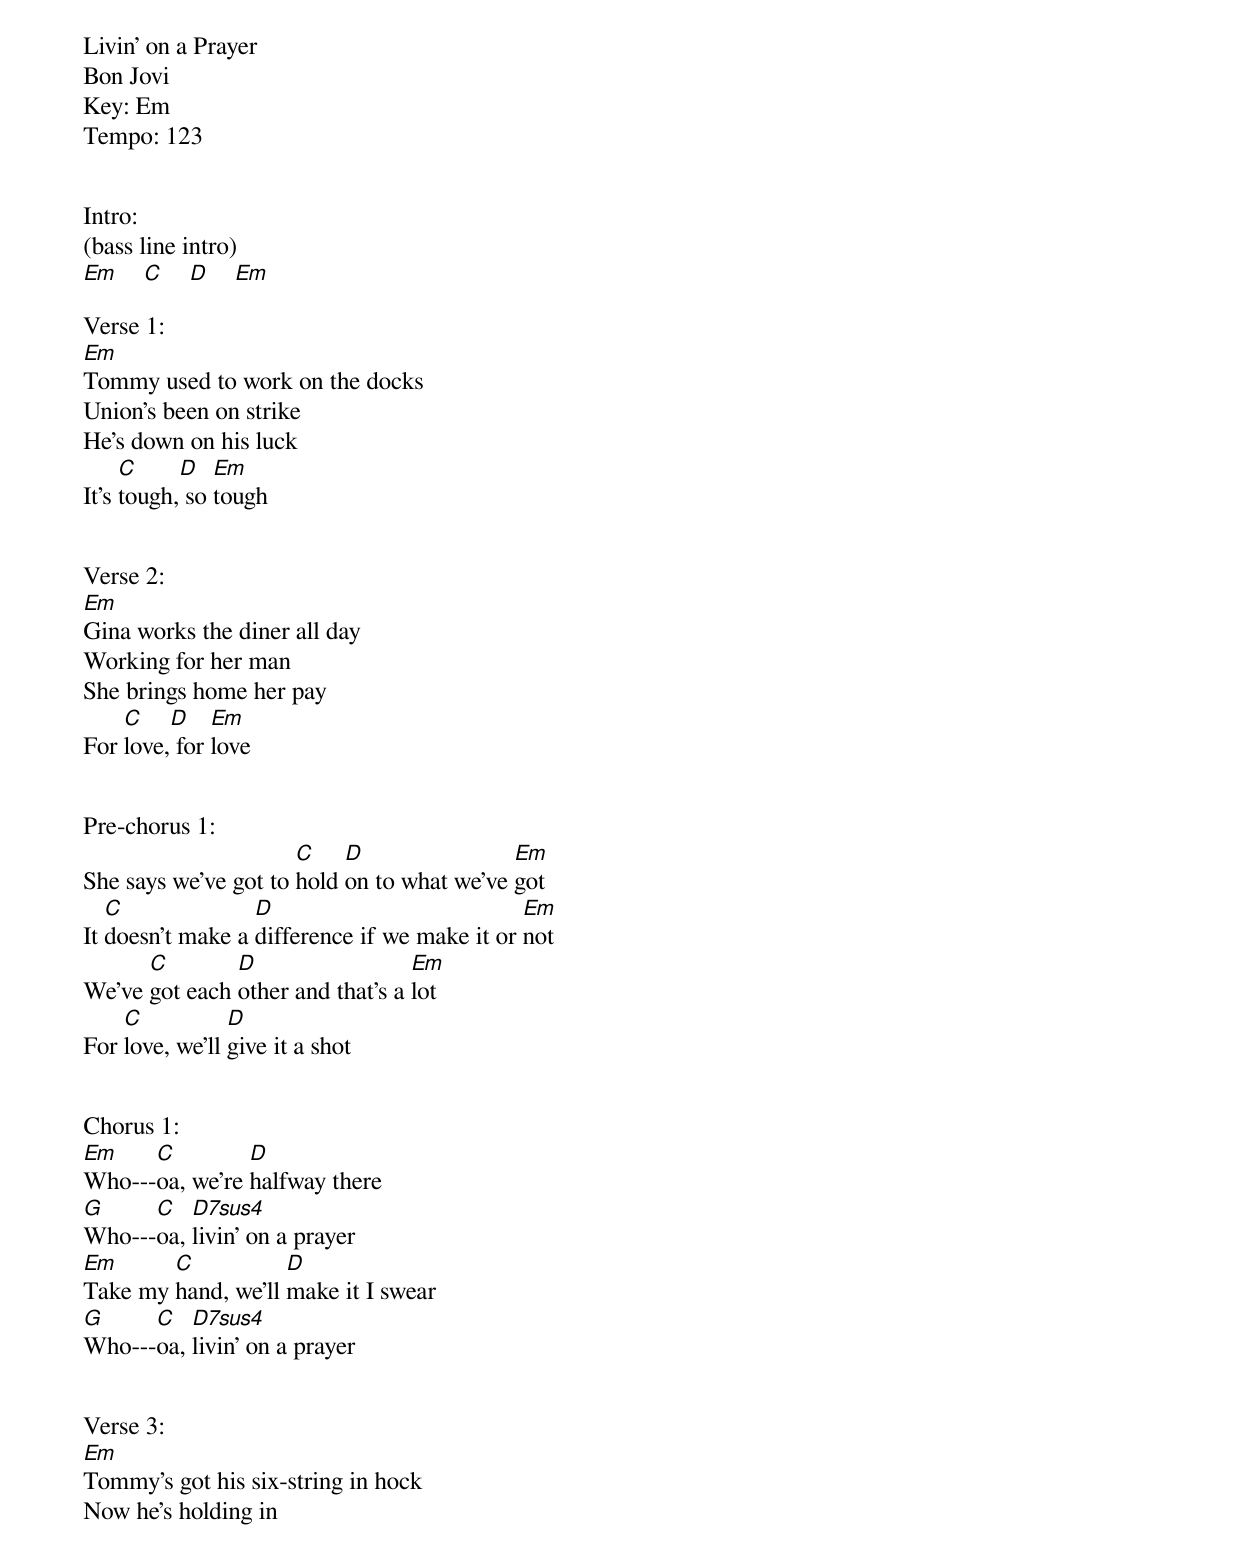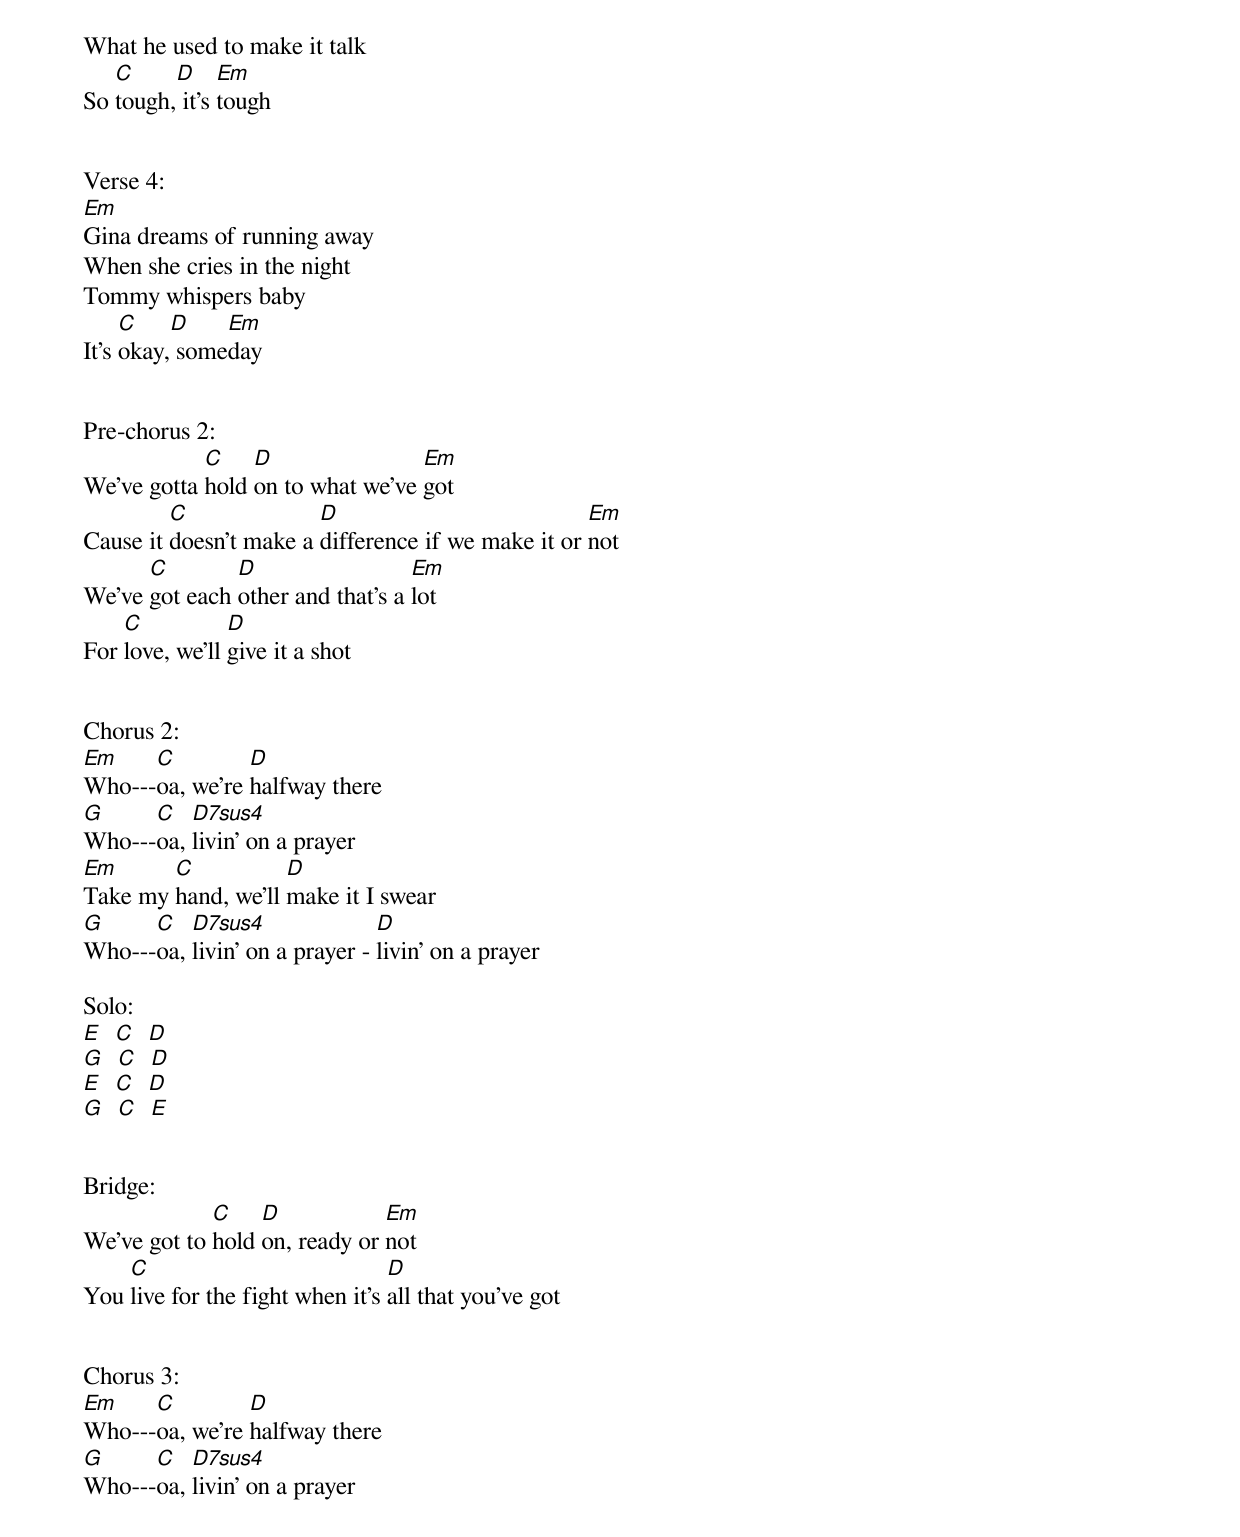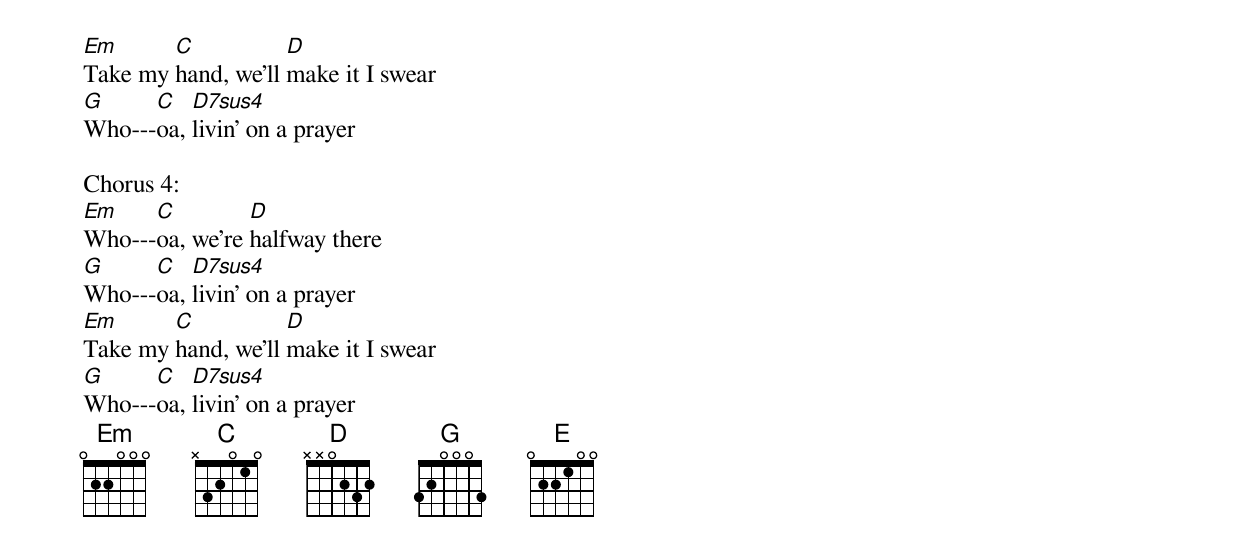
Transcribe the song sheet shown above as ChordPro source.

Livin' on a Prayer
Bon Jovi
Key: Em
Tempo: 123


Intro:
(bass line intro)
[Em]    [C]    [D]    [Em]

Verse 1:
[Em]Tommy used to work on the docks
Union's been on strike
He's down on his luck
It's [C]tough,[D] so [Em]tough


Verse 2:
[Em]Gina works the diner all day
Working for her man
She brings home her pay
For [C]love,[D] for [Em]love


Pre-chorus 1:
She says we've got to [C]hold [D]on to what we've [Em]got
It [C]doesn't make a [D]difference if we make it or [Em]not
We've [C]got each [D]other and that's a [Em]lot
For [C]love, we'll [D]give it a shot


Chorus 1:
[Em]Who---[C]oa, we're [D]halfway there
[G]Who---[C]oa, [D7sus4]livin' on a prayer
[Em]Take my [C]hand, we'll [D]make it I swear
[G]Who---[C]oa, [D7sus4]livin' on a prayer


Verse 3:
[Em]Tommy's got his six-string in hock
Now he's holding in
What he used to make it talk
So [C]tough,[D] it's [Em]tough


Verse 4:
[Em]Gina dreams of running away
When she cries in the night
Tommy whispers baby
It's [C]okay,[D] some[Em]day


Pre-chorus 2:
We've gotta [C]hold [D]on to what we've [Em]got
Cause it [C]doesn't make a [D]difference if we make it or [Em]not
We've [C]got each [D]other and that's a [Em]lot
For [C]love, we'll [D]give it a shot


Chorus 2:
[Em]Who---[C]oa, we're [D]halfway there
[G]Who---[C]oa, [D7sus4]livin' on a prayer
[Em]Take my [C]hand, we'll [D]make it I swear
[G]Who---[C]oa, [D7sus4]livin' on a prayer - [D]livin' on a prayer

Solo:
[E]  [C]  [D]
[G]  [C]  [D]
[E]  [C]  [D]
[G]  [C]  [E]


Bridge:
We've got to [C]hold [D]on, ready or [Em]not
You [C]live for the fight when it's [D]all that you've got


Chorus 3:
[Em]Who---[C]oa, we're [D]halfway there
[G]Who---[C]oa, [D7sus4]livin' on a prayer
[Em]Take my [C]hand, we'll [D]make it I swear
[G]Who---[C]oa, [D7sus4]livin' on a prayer

Chorus 4:
[Em]Who---[C]oa, we're [D]halfway there
[G]Who---[C]oa, [D7sus4]livin' on a prayer
[Em]Take my [C]hand, we'll [D]make it I swear
[G]Who---[C]oa, [D7sus4]livin' on a prayer
